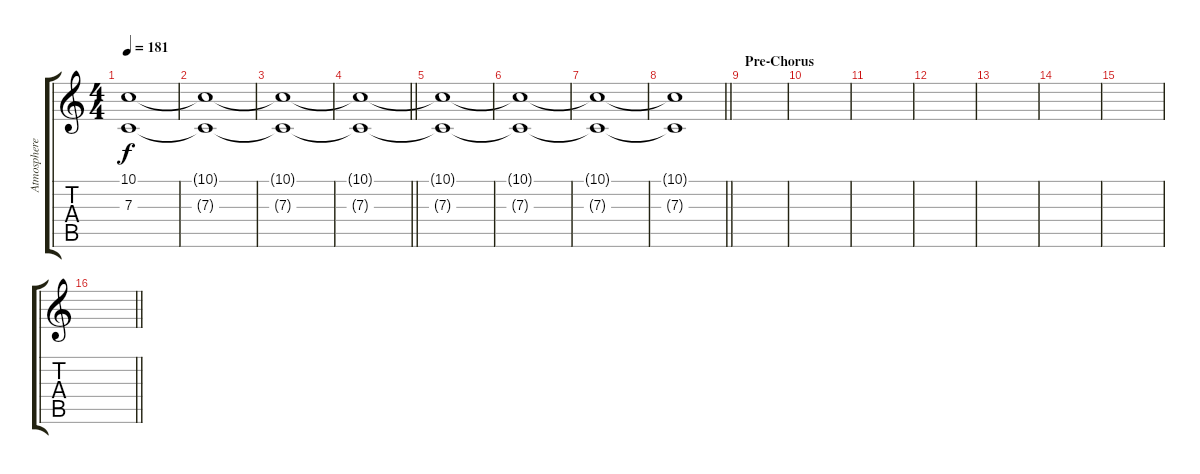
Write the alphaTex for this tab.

\track ("Atmosphere" "Atmosphere") {instrument pad2warm}
\staff {score tabs}
\tuning (D4 A3 F3 C3 G2 C2) {hide}
\ts (4 4)
\tempo 181
\clef g2
\ks c
(10.1{t} 7.3{t}).1{dy f} |
(10.1{t} 7.3{t}).1 |
(10.1{t} 7.3{t}).1 |
\barLineRight lightlight
(10.1{t} 7.3{t}).1 |
(10.1{t} 7.3{t}).1 |
(10.1{t} 7.3{t}).1 |
(10.1{t} 7.3{t}).1 |
\barLineRight lightlight
(10.1{t} 7.3{t}).1 |
\section ("" "Pre-Chorus")
|
|
|
|
|
|
|
\barLineRight lightlight
